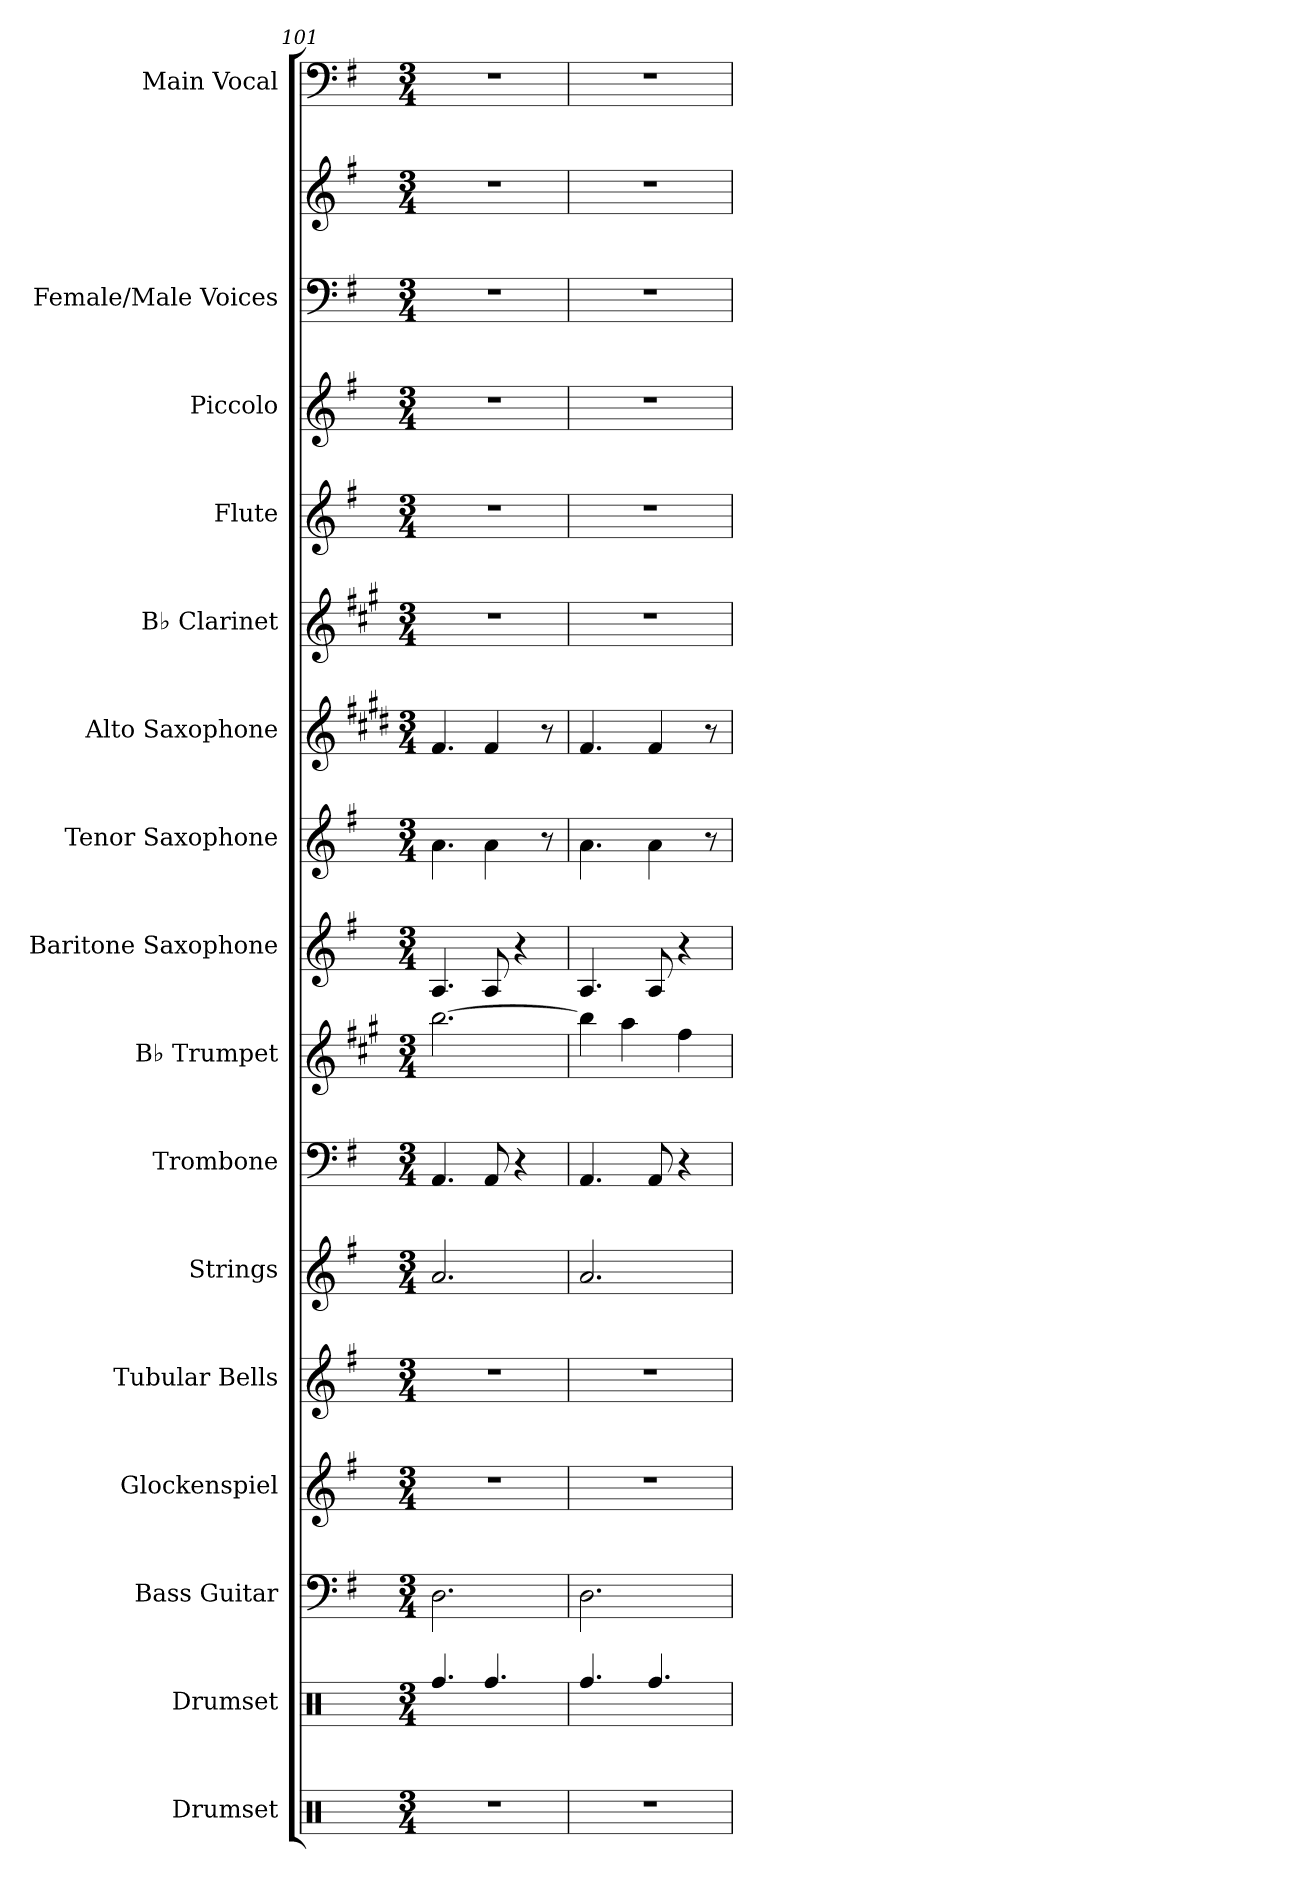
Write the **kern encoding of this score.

**kern	**kern	**kern	**kern	**kern	**kern	**kern	**kern	**kern	**kern	**kern	**kern	**kern	**kern	**kern	**kern	**kern
*part16	*part15	*part14	*part13	*part12	*part11	*part10	*part9	*part8	*part7	*part6	*part5	*part4	*part3	*part2	*part2	*part1
*staff17	*staff16	*staff15	*staff14	*staff13	*staff12	*staff11	*staff10	*staff9	*staff8	*staff7	*staff6	*staff5	*staff4	*staff3	*staff2	*staff1
*I"Drumset	*I"Drumset	*I"Bass Guitar	*I"Glockenspiel	*I"Tubular Bells	*I"Strings	*I"Trombone	*I"B♭ Trumpet	*I"Baritone Saxophone	*I"Tenor Saxophone	*I"Alto Saxophone	*I"B♭ Clarinet	*I"Flute	*I"Piccolo	*I"Female/Male Voices	*	*I"Main Vocal
*I'Drs.	*I'Drs.	*I'B. Guit.	*I'Glk.	*I'Tu. Be.	*I'St.	*I'Tbn.	*I'B♭ Tpt.	*I'Bar. Sax.	*I'T. Sax.	*I'A. Sax.	*I'B♭ Cl.	*I'Fl.	*I'Picc.	*I'Voices	*	*I'Main Vcl.
*clefX	*clefX	*clefF4	*clefG2	*clefG2	*clefG2	*clefF4	*clefG2	*clefG2	*clefG2	*clefG2	*clefG2	*clefG2	*clefG2	*clefF4	*clefG2	*clefF4
*	*	*ITrd7c12	*ITrd-14c-24	*	*	*	*ITrd1c2	*ITrd12c21	*ITrd8c14	*ITrd5c9	*ITrd1c2	*	*ITrd-7c-12	*	*	*
*k[]	*k[]	*k[f#]	*k[f#]	*k[f#]	*k[f#]	*k[f#]	*k[f#]	*k[f#]	*k[f#]	*k[f#]	*k[f#]	*k[f#]	*k[f#]	*k[f#]	*k[f#]	*k[f#]
*M3/4	*M3/4	*M3/4	*M3/4	*M3/4	*M3/4	*M3/4	*M3/4	*M3/4	*M3/4	*M3/4	*M3/4	*M3/4	*M3/4	*M3/4	*M3/4	*M3/4
=101	=101	=101	=101	=101	=101	=101	=101	=101	=101	=101	=101	=101	=101	=101	=101	=101
2.r	4.Rff/	2.DD\	2.r	2.r	2.a/	4.AA/	[2.aa\	4.AA/	4.A\	4.A/	2.r	2.r	2.r	2.r	2.r	2.r
.	4.Rff/	.	.	.	.	8AA/	.	8AA/	4A\	4A/	.	.	.	.	.	.
.	.	.	.	.	.	4r	.	4r	.	.	.	.	.	.	.	.
.	.	.	.	.	.	.	.	.	8r	8r	.	.	.	.	.	.
=102	=102	=102	=102	=102	=102	=102	=102	=102	=102	=102	=102	=102	=102	=102	=102	=102
2.r	4.Rff/	2.DD\	2.r	2.r	2.a/	4.AA/	4aa\]	4.AA/	4.A\	4.A/	2.r	2.r	2.r	2.r	2.r	2.r
.	.	.	.	.	.	.	4gg\	.	.	.	.	.	.	.	.	.
.	4.Rff/	.	.	.	.	8AA/	.	8AA/	4A\	4A/	.	.	.	.	.	.
.	.	.	.	.	.	4r	4ee\	4r	.	.	.	.	.	.	.	.
.	.	.	.	.	.	.	.	.	8r	8r	.	.	.	.	.	.
=	=	=	=	=	=	=	=	=	=	=	=	=	=	=	=	=
*-	*-	*-	*-	*-	*-	*-	*-	*-	*-	*-	*-	*-	*-	*-	*-	*-
